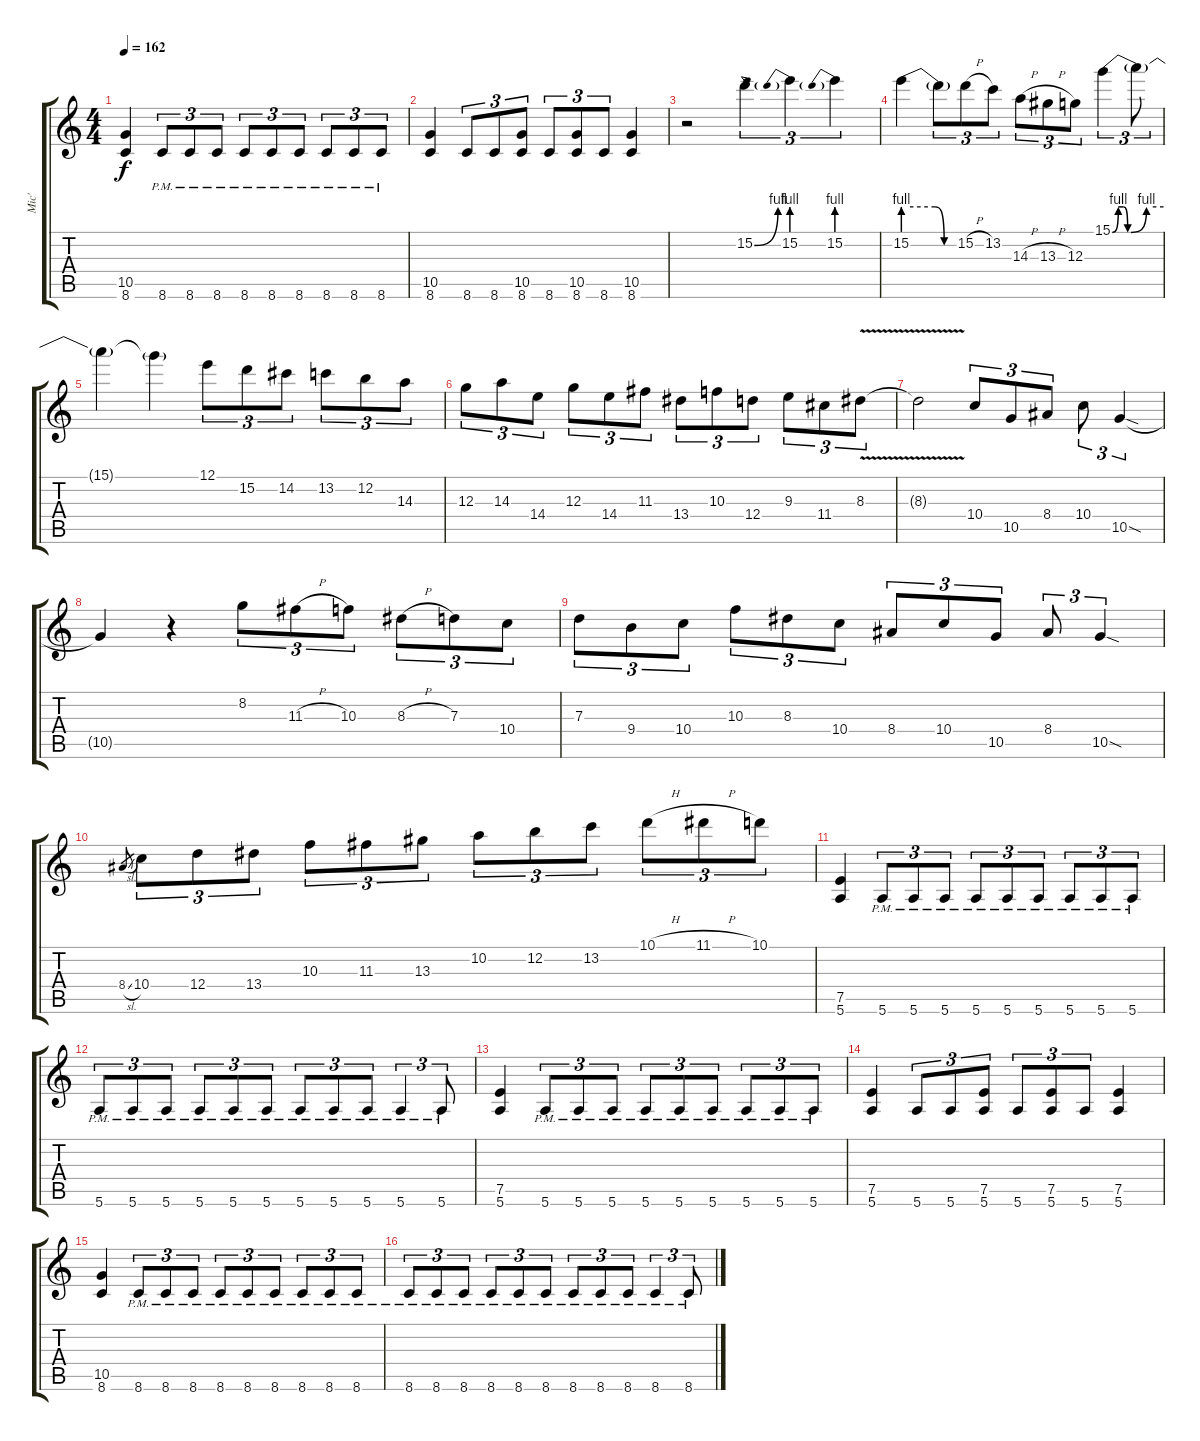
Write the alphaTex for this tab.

\track ("Mic'" "Mic'") {instrument distortionguitar}
\staff {score tabs}
\tuning (E4 B3 G3 D3 A2 E2) {hide}
\ts (4 4)
\tempo 162
\clef g2
\ks c
(10.5 8.6).4{dy f} 8.6{pm}.8{tu (3 2)} 8.6{pm}.8{tu (3 2)} 8.6{pm}.8{tu (3 2)} 8.6{pm}.8{tu (3 2)} 8.6{pm}.8{tu (3 2)} 8.6{pm}.8{tu (3 2)} 8.6{pm}.8{tu (3 2)} 8.6{pm}.8{tu (3 2)} 8.6{pm}.8{tu (3 2)} |
(10.5 8.6).4 8.6.8{tu (3 2)} 8.6.8{tu (3 2)} (10.5 8.6).8{tu (3 2)} 8.6.8{tu (3 2)} (10.5 8.6).8{tu (3 2)} 8.6.8{tu (3 2)} (10.5 8.6).4 |
r.2 15.2{be (bend 0 0 60 4)}.4{tu (3 2)} 15.2{be (prebend 0 4 60 4)}.4{tu (3 2)} 15.2{be (prebend 0 4 60 4)}.4{tu (3 2)} |
15.2{be (custom 0 4 35 4 45 0 60 0)}.4 15.2{t}.8{tu (3 2)} 15.2{h}.8{tu (3 2)} 13.2.8{tu (3 2)} 14.3{h}.8{tu (3 2)} 13.3{h}.8{tu (3 2)} 12.3.8{tu (3 2)} 15.1{be (custom 0 0 7 4 13 4 18 0 22 0 40 4 60 4)}.4{tu (3 2)} 15.1{t}.8{tu (3 2)} |
15.1{t}.4 15.1{t}.4 12.1.8{tu (3 2)} 15.2.8{tu (3 2)} 14.2.8{tu (3 2)} 13.2.8{tu (3 2)} 12.2.8{tu (3 2)} 14.3.8{tu (3 2)} |
12.3.8{tu (3 2)} 14.3.8{tu (3 2)} 14.4.8{tu (3 2)} 12.3.8{tu (3 2)} 14.4.8{tu (3 2)} 11.3.8{tu (3 2)} 13.4.8{tu (3 2)} 10.3.8{tu (3 2)} 12.4.8{tu (3 2)} 9.3.8{tu (3 2)} 11.4.8{tu (3 2)} 8.3{v}.8{tu (3 2)} |
8.3{t}.2 10.4.8{tu (3 2)} 10.5.8{tu (3 2)} 8.4.8{tu (3 2)} 10.4.8{tu (3 2)} 10.5{sod}.4{tu (3 2)} |
10.5{t}.4 r.4 8.2.8{tu (3 2)} 11.3{h}.8{tu (3 2)} 10.3.8{tu (3 2)} 8.3{h}.8{tu (3 2)} 7.3.8{tu (3 2)} 10.4.8{tu (3 2)} |
7.3.8{tu (3 2)} 9.4.8{tu (3 2)} 10.4.8{tu (3 2)} 10.3.8{tu (3 2)} 8.3.8{tu (3 2)} 10.4.8{tu (3 2)} 8.4.8{tu (3 2)} 10.4.8{tu (3 2)} 10.5.8{tu (3 2)} 8.4.8{tu (3 2)} 10.5{sod}.4{tu (3 2)} |
8.4{sl}.8{gr} 10.4.8{tu (3 2)} 12.4.8{tu (3 2)} 13.4.8{tu (3 2)} 10.3.8{tu (3 2)} 11.3.8{tu (3 2)} 13.3.8{tu (3 2)} 10.2.8{tu (3 2)} 12.2.8{tu (3 2)} 13.2.8{tu (3 2)} 10.1{h}.8{tu (3 2)} 11.1{h}.8{tu (3 2)} 10.1.8{tu (3 2)} |
(7.5 5.6).4 5.6{pm}.8{tu (3 2)} 5.6{pm}.8{tu (3 2)} 5.6{pm}.8{tu (3 2)} 5.6{pm}.8{tu (3 2)} 5.6{pm}.8{tu (3 2)} 5.6{pm}.8{tu (3 2)} 5.6{pm}.8{tu (3 2)} 5.6{pm}.8{tu (3 2)} 5.6{pm}.8{tu (3 2)} |
5.6{pm}.8{tu (3 2)} 5.6{pm}.8{tu (3 2)} 5.6{pm}.8{tu (3 2)} 5.6{pm}.8{tu (3 2)} 5.6{pm}.8{tu (3 2)} 5.6{pm}.8{tu (3 2)} 5.6{pm}.8{tu (3 2)} 5.6{pm}.8{tu (3 2)} 5.6{pm}.8{tu (3 2)} 5.6{pm}.4{tu (3 2)} 5.6{pm}.8{tu (3 2)} |
(7.5 5.6).4 5.6{pm}.8{tu (3 2)} 5.6{pm}.8{tu (3 2)} 5.6{pm}.8{tu (3 2)} 5.6{pm}.8{tu (3 2)} 5.6{pm}.8{tu (3 2)} 5.6{pm}.8{tu (3 2)} 5.6{pm}.8{tu (3 2)} 5.6{pm}.8{tu (3 2)} 5.6{pm}.8{tu (3 2)} |
(7.5 5.6).4 5.6.8{tu (3 2)} 5.6.8{tu (3 2)} (7.5 5.6).8{tu (3 2)} 5.6.8{tu (3 2)} (7.5 5.6).8{tu (3 2)} 5.6.8{tu (3 2)} (7.5 5.6).4 |
(10.5 8.6).4 8.6{pm}.8{tu (3 2)} 8.6{pm}.8{tu (3 2)} 8.6{pm}.8{tu (3 2)} 8.6{pm}.8{tu (3 2)} 8.6{pm}.8{tu (3 2)} 8.6{pm}.8{tu (3 2)} 8.6{pm}.8{tu (3 2)} 8.6{pm}.8{tu (3 2)} 8.6{pm}.8{tu (3 2)} |
8.6{pm}.8{tu (3 2)} 8.6{pm}.8{tu (3 2)} 8.6{pm}.8{tu (3 2)} 8.6{pm}.8{tu (3 2)} 8.6{pm}.8{tu (3 2)} 8.6{pm}.8{tu (3 2)} 8.6{pm}.8{tu (3 2)} 8.6{pm}.8{tu (3 2)} 8.6{pm}.8{tu (3 2)} 8.6{pm}.4{tu (3 2)} 8.6{pm}.8{tu (3 2)}
